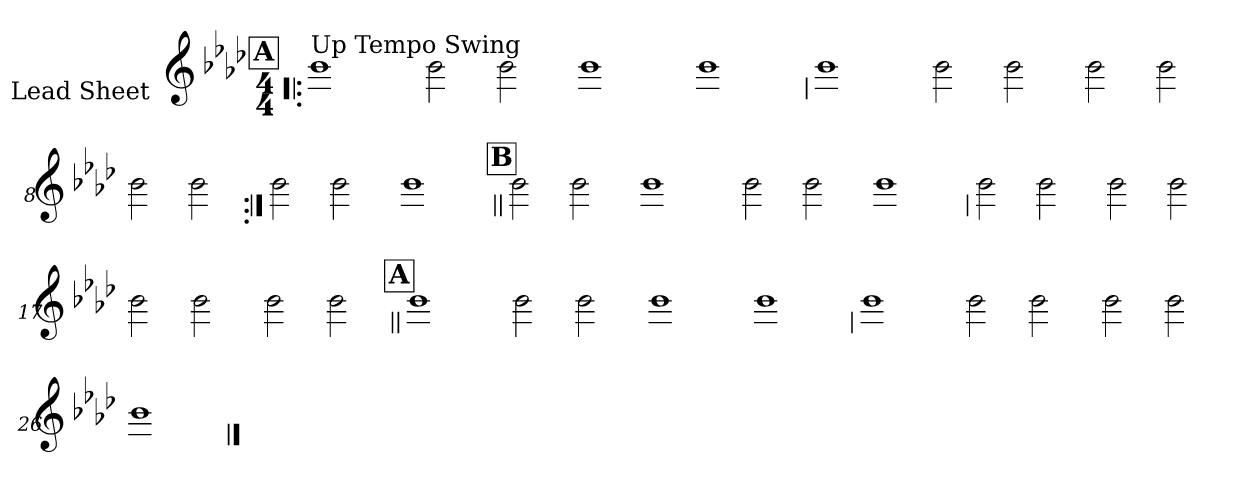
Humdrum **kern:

**kern
*part1
*staff1
*I"Lead Sheet
*stria0
*clefG2
*k[b-e-a-d-]
*A-:
*M4/4
!!LO:REH:place=s1:a:t=A
=1!|:
!LO:TX:a:t=Up Tempo Swing
1b-
=2-
2b-
2b-
=3-
1b-
=4-
1b-
!!LO:LB:g=z
=5
1b-
=6-
2b-
2b-
=7-
2b-
2b-
=8-
2b-
2b-
!!LO:LB:g=z
=9:|!
2b-
2b-
=10-
1b-
!!LO:LB:g=z
!!LO:REH:place=s1:a:t=B
=11||
2b-
2b-
=12-
1b-
=13-
2b-
2b-
=14-
1b-
!!LO:LB:g=z
=15
2b-
2b-
=16-
2b-
2b-
=17-
2b-
2b-
=18-
2b-
2b-
!!LO:LB:g=z
!!LO:REH:place=s1:a:t=A
=19||
1b-
=20-
2b-
2b-
=21-
1b-
=22-
1b-
!!LO:LB:g=z
=23
1b-
=24-
2b-
2b-
=25-
2b-
2b-
=26-
1b-
==
*-
